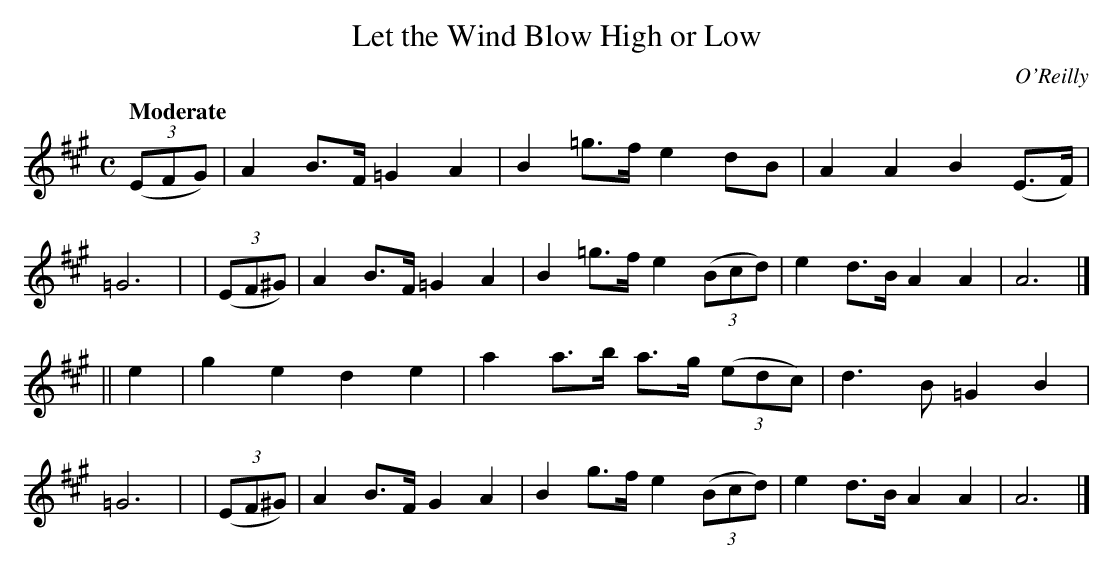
X:1
T: Let the Wind Blow High or Low
O: O'Reilly
Q: "Moderate"
M: C
L: 1/8
K: A
(3(EFG) | A2B>F =G2A2 | B2=g>f e2 dB | A2A2 B2(E>F) | =G6 |\
| (3(EF^G) | A2B>F =G2A2 | B2=g>f e2 (3(Bcd) | e2d>B A2A2 | A6 |]
|| e2 | g2e2 d2e2 | a2a>b a>g (3(edc) | d3B =G2B2 | =G6 |\
| (3(EF^G) | A2B>F G2A2 | B2g>f e2 (3(Bcd) | e2d>B A2A2 | A6 |]
